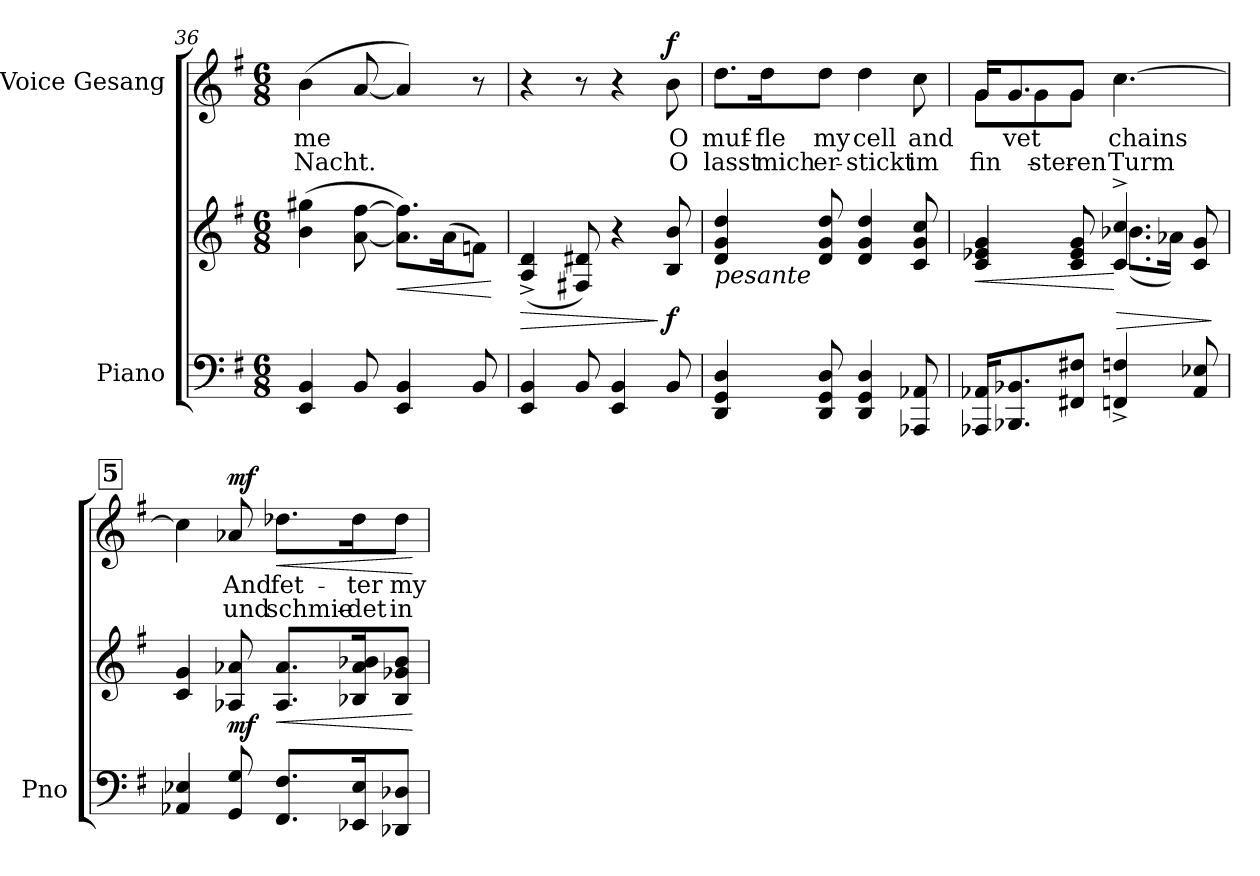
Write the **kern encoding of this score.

**kern	**kern	**dynam	**kern	**text	**text	**dynam
*part2	*part2	*part2	*part1	*part1	*part1	*part1
*staff3	*staff2	*staff2/3	*staff1	*staff1	*staff1	*staff1
*I"Piano	*	*	*I"Voice Gesang	*	*	*
*I'Pno	*	*	*	*	*	*
*clefF4	*clefG2	*	*clefG2	*	*	*
*k[f#]	*k[f#]	*	*k[f#]	*	*	*
*M6/8	*M6/8	*	*M6/8	*	*	*
=36	=36	=36	=36	=36	=36	=36
!	!	!	!	!LO:LY:b	!LO:LY:b	!
4EE/ 4BB/	(4b\ 4gg#X\	.	(4b\	me	Nacht.	.
8BB/	[8a\ [8ff#\	.	[8a/	.	.	.
!	!	!LO:HP:b	!	!	!	!
4EE/ 4BB/	8.a\] 8.ff#\]L)	<	4a/])	.	.	.
.	(16a\K	.	.	.	.	.
8BB/	8fn\J)	.	8r	.	.	.
.	.	[	.	.	.	.
=37	=37	=37	=37	=37	=37	=37
!	!	!LO:HP:b	!	!	!	!
4EE/ 4BB/	(>4A/^> 4d/^>	>	4r	.	.	.
8BB/	8F#X/ 8d#X/)	.	8r	.	.	.
4EE/ 4BB/	4r	.	4r	.	.	.
!	!	!LO:DY:n=1:b	!	!LO:LY:b	!LO:LY:b	!LO:DY:a
8BB/	8B/ 8b/	] f	8b\	O	O	f
!!LO:LB:g=z
=38	=38	=38	=38	=38	=38	=38
!	!LO:TX:b:i:t=pesante	!	!	!	!	!
!	!	!	!	!LO:LY:b	!LO:LY:b	!
4DD/ 4GG/ 4D/	4d/ 4g/ 4dd/	.	8.dd\L	muf-	lasst	.
!	!	!	!	!LO:LY:b	!LO:LY:b	!
.	.	.	16dd\K	-fle	mich	.
!	!	!	!	!LO:LY:b	!LO:LY:b	!
8DD/ 8GG/ 8D/	8d/ 8g/ 8dd/	.	8dd\J	my	er-	.
!	!	!	!	!LO:LY:b	!LO:LY:b	!
4DD/ 4GG/ 4D/	4d/ 4g/ 4dd/	.	4dd\	cell	-stickt	.
!	!	!	!	!LO:LY:b	!LO:LY:b	!
8AAA-X/ 8AA-X/	8c/ 8g/ 8cc/	.	8cc\	and	im	.
=39	=39	=39	=39	=39	=39	=39
!	!	!LO:HP:b	!	!LO:LY:b	!	!
*	*^	*	*^	*	*	*
!	!	!	!	!	!	!	!LO:LY:b	!
16AAA-X/ 16AA-X/KL	4c/ 4e-X/ 4g/	4.ryy	<	16g/KL	8g!\L	.	fin-	.
!	!	!	!	!	!	!LO:LY:b	!	!
8.BBB-X/ 8.BB-X/	.	.	.	8.g/	.	-vet	.	.
!	!	!	!	!	!	!	!LO:LY:b	!
.	.	.	.	.	8g!\	.	-ste-	.
!	!	!	!	!	!	!LO:LY:b	!	!
!	!	!	!	!	!	!	!LO:LY:b	!
8FF#X/ 8F#X/J	8c/ 8e-/ 8g/	.	.	8g/J	8gJ	.	-ren	.
!	!	!	!LO:HP:n=1:b	!	!	!LO:LY:b	!LO:LY:b	!
4FFn/^ 4Fn/^	4.c/^ 4.cc/^	(>8.b-X\L	[ >	[4.cc\	4.ryy	chains	Turm	.
.	.	16a-X\Jk)	.	.	.	.	.	.
8AA-/ 8E-X/	.	8c/ 8g/	.	.	.	.	.	.
*	*v	*v	*	*	*	*	*	*
*	*	*	*v	*v	*	*	*
.	.	]	.	.	.	.
!!LO:REH:place=s1:a:B:cj:fs=14:t=5
=40	=40	=40	=40	=40	=40	=40
4AA-X/ 4E-X/	4c/ 4g/	.	4cc\]	.	.	.
!	!	!LO:DY:b	!	!LO:LY:b	!LO:LY:b	!LO:DY:a
8GG/ 8G/	8A-X/ 8a-X/	mf	8a-X/	And	und	mf
!	!	!LO:HP:b	!	!LO:LY:b	!LO:LY:b	!LO:HP:b
8.FF#/ 8.F#/L	8.A-/ 8.a-/L	<	8.dd-X\L	fet-	schmie-	<
!	!	!	!	!LO:LY:b	!LO:LY:b	!
16EE-X/ 16E-/K	16B-X/ 16a-/ 16b-X/K	.	16dd-\K	-ter	-det	.
!	!	!	!	!LO:LY:b	!LO:LY:b	!
8DD-X/ 8D-X/J	8B-/ 8g-X/ 8b-/J	.	8dd-\J	my	in	.
.	.	[	.	.	.	[
=	=	=	=	=	=	=
*-	*-	*-	*-	*-	*-	*-
